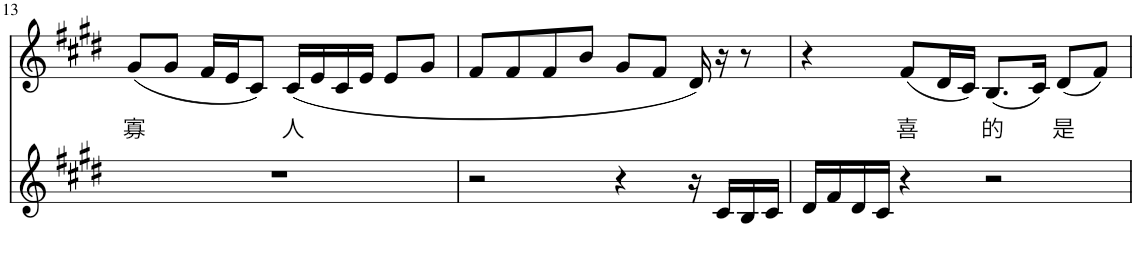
**kern	**kern	**text
*part2	*part1	*part1
*staff2	*staff1	*staff1
*I"Piano	*I"Piano	*
*I'Pno	*I'Pno	*
!!LO:PB:g=z
*clefG2	*clefG2	*
*k[f#c#g#d#]	*k[f#c#g#d#]	*
*M4/4	*M4/4	*
=13	=13	=13
!	!	!LO:LY:b
1r	(8g#/L	寡
.	8g#/J	.
.	16f#/LL	.
.	16e/J	.
.	8c#/J)	.
!	!	!LO:LY:b
.	(16c#/LL	人
.	16e/	.
.	16c#/	.
.	16e/JJ	.
.	8e/L	.
.	8g#/J	.
=14	=14	=14
2r	8f#/L	.
.	8f#/	.
.	8f#/	.
.	8b/J	.
4r	8g#/L	.
.	8f#/J	.
16r	16d#/)	.
16c#/LL	16r	.
16B/	8r	.
16c#/JJ	.	.
=15	=15	=15
16d#/LL	4r	.
16f#/	.	.
16d#/	.	.
16c#/JJ	.	.
!	!	!LO:LY:b
4r	(8f#/L	喜
.	16d#/L	.
.	16c#/JJ)	.
!	!	!LO:LY:b
2r	(8.B/L	的
.	16c#/Jk)	.
!	!	!LO:LY:b
.	(8d#/L	是
.	8f#/J)	.
=	=	=
*-	*-	*-
